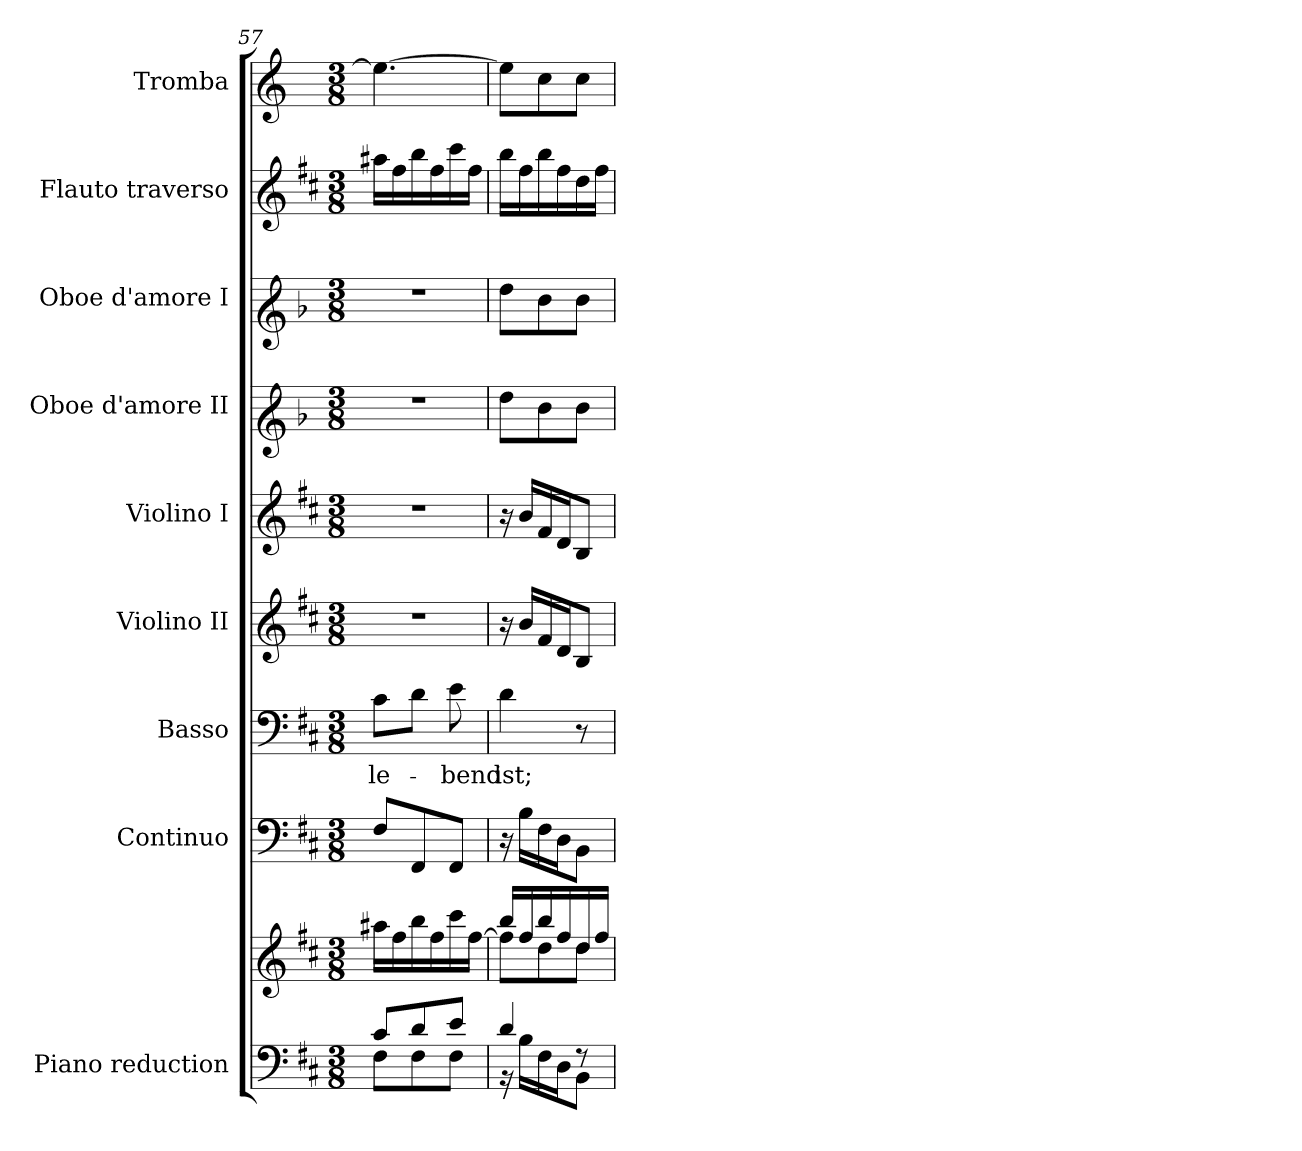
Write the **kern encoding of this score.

**kern	**kern	**kern	**kern	**text	**kern	**kern	**kern	**kern	**kern	**kern
*part9	*part9	*part8	*part7	*part7	*part6	*part5	*part4	*part3	*part2	*part1
*staff10	*staff9	*staff8	*staff7	*staff7	*staff6	*staff5	*staff4	*staff3	*staff2	*staff1
*I"Piano reduction	*	*I"Continuo	*I"Basso	*	*I"Violino II	*I"Violino I	*I"Oboe d'amore II	*I"Oboe d'amore I	*I"Flauto traverso	*I"Tromba
*I'Pno	*	*	*	*	*I'Vln	*I'Vln	*	*	*I'Fl	*
*clefF4	*clefG2	*clefF4	*clefF4	*	*clefG2	*clefG2	*clefG1	*clefG1	*clefG2	*clefG2
*	*	*	*	*	*	*	*ITrd2c3	*ITrd2c3	*	*ITrd-1c-2
*k[f#c#]	*k[f#c#]	*k[f#c#]	*k[f#c#]	*	*k[f#c#]	*k[f#c#]	*k[f#c#]	*k[f#c#]	*k[f#c#]	*k[f#c#]
*M3/8	*M3/8	*M3/8	*M3/8	*	*M3/8	*M3/8	*M3/8	*M3/8	*M3/8	*M3/8
=57	=57	=57	=57	=57	=57	=57	=57	=57	=57	=57
*^	*	*	*	*	*	*	*	*	*	*
!	!	!	!	!	!LO:LY:b	!	!	!	!	!	!
8c#/L	8F#\L	16aa#X\LL	8F#/L	8c#\L	le-	4.r	4.r	4.r	4.r	16aa#X\LL	4.ff#\_
.	.	16ff#\	.	.	.	.	.	.	.	16ff#\	.
8d/	8F#\	16bb\	8FF#/	8d\J	.	.	.	.	.	16bb\	.
.	.	16ff#\	.	.	.	.	.	.	.	16ff#\	.
!	!	!	!	!	!LO:LY:b	!	!	!	!	!	!
8e/J	8F#\J	16ccc#\	8FF#/J	8e\	-bend	.	.	.	.	16ccc#\	.
.	.	[16ff#\JJ	.	.	.	.	.	.	.	16ff#\JJ	.
=58	=58	=58	=58	=58	=58	=58	=58	=58	=58	=58	=58
*	*	*^	*	*	*	*	*	*	*	*	*
!	!	!	!	!	!	!LO:LY:b	!	!	!	!	!	!
4d/	16r	16bb/LL	8ff#\L]	16r	4d\	ist;	16r	16r	8dd\L	8dd\L	16bb\LL	8ff#\L]
.	16B\LL	16ff#/	.	16B\LL	.	.	16b/LL	16b/LL	.	.	16ff#\	.
.	16F#\	16bb/	8dd\	16F#\	.	.	16f#/	16f#/	8b\	8b\	16bb\	8dd\
.	16D\J	16ff#/	.	16D\J	.	.	16d/J	16d/J	.	.	16ff#\	.
8rF	8BB\J	16dd/	8dd\J	8BB\J	8r	.	8B/J	8B/J	8b\J	8b\J	16dd\	8dd\J
.	.	16ff#/JJ	.	.	.	.	.	.	.	.	16ff#\JJ	.
*v	*v	*	*	*	*	*	*	*	*	*	*	*
*	*v	*v	*	*	*	*	*	*	*	*	*
=	=	=	=	=	=	=	=	=	=	=
*-	*-	*-	*-	*-	*-	*-	*-	*-	*-	*-
